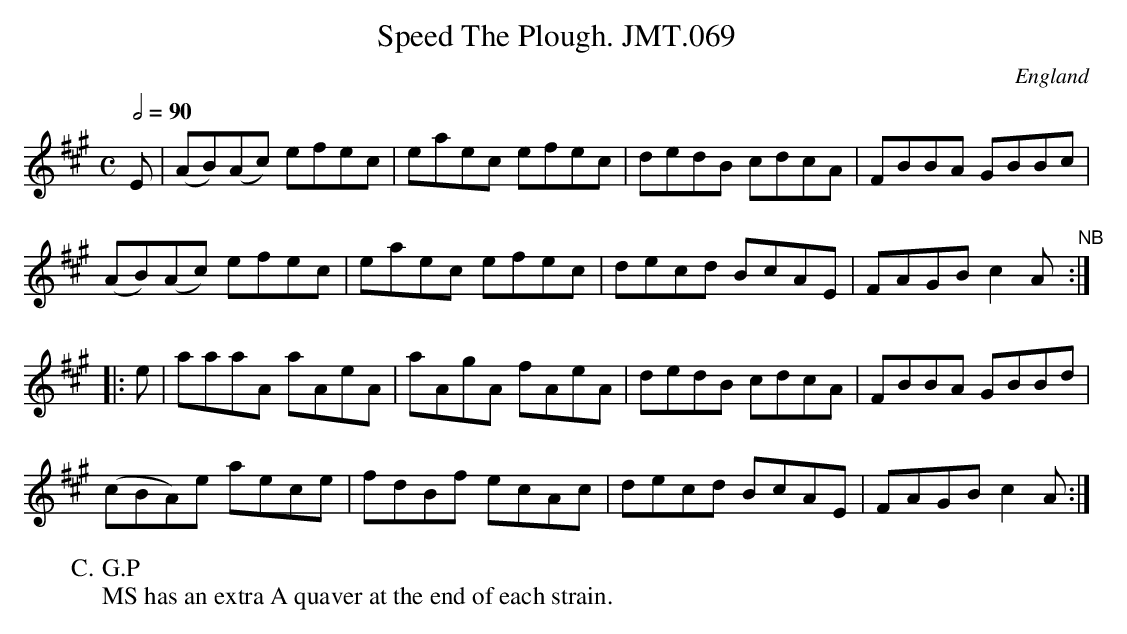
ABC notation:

X:1
T:Speed The Plough. JMT.069
L:1/8
M:C
O:England
Q:1/2=90
W:C.G.P
K:A
E|(AB)(Ac) efec|eaec efec|dedB cdcA|FBBA GBBc|!
(AB)(Ac) efec|eaec efec|decd BcAE|FAGBc2A"NB":|!
|:e|aaaA aAeA|aAgA fAeA|dedB cdcA|FBBA GBBd|!
(cBA)e aece|fdBf ecAc|decd BcAE|FAGBc2A:|
W:MS has an extra A quaver at the end of each strain.
